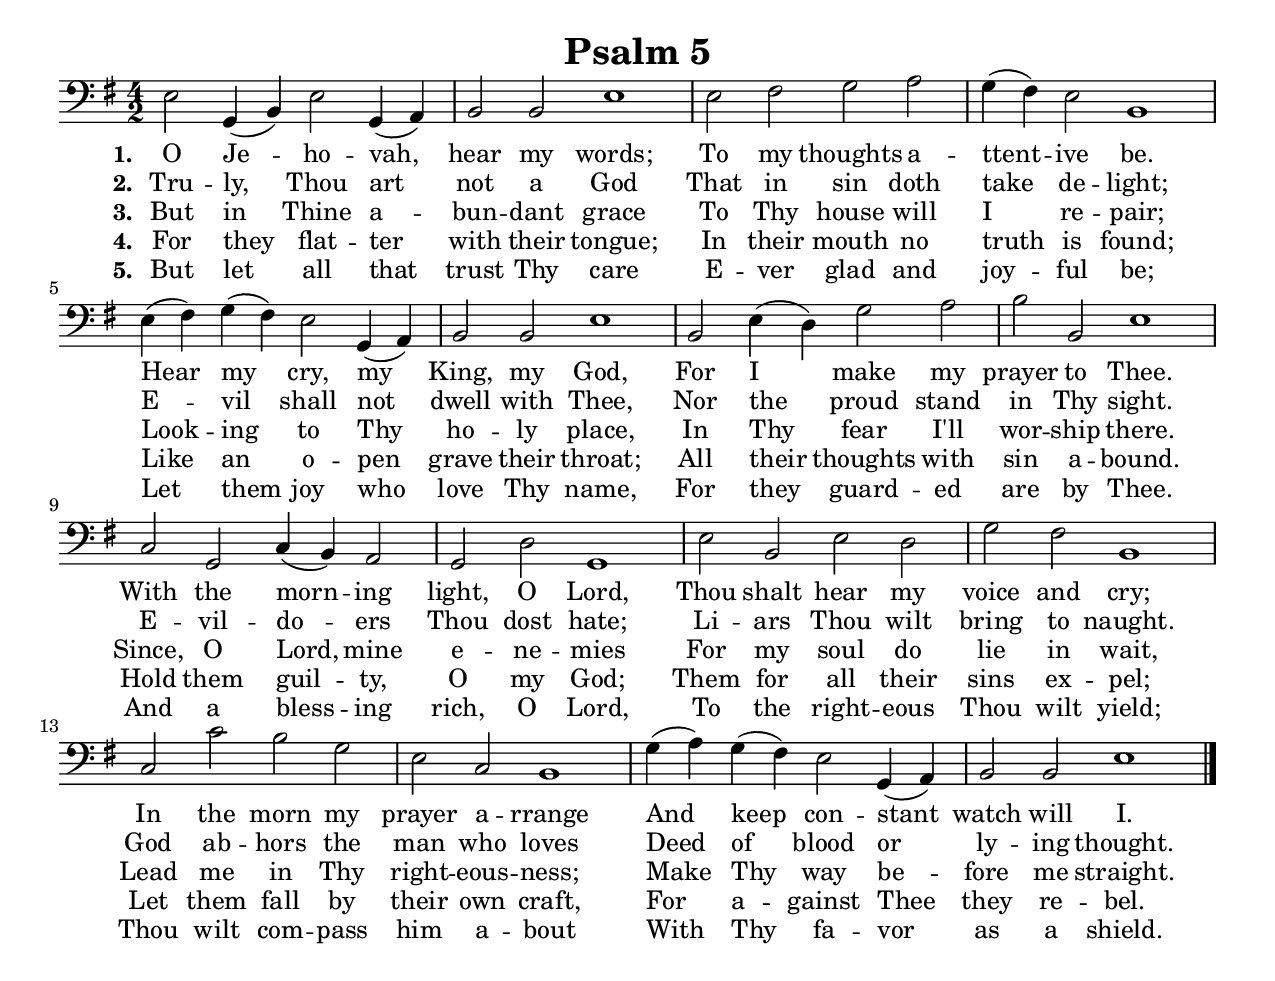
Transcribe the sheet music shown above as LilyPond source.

\version "2.14.2"
\language "english"
\paper {
 #(set-paper-size "letter")
 indent = 0\cm
}

\header {
 title = \markup \center-column { "Psalm 5" }
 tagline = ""
}

\pointAndClickOff 

<<
 {
  \clef "bass"
  \key g \major
  \time 4/2

  e2 g,4( b,4) e2 g,4( a,4) | b,2 b,2 e1 | e2 fs2 g2 a2 | g4( fs4) e2 b,1 | \break
  e4( fs4) g4( fs4) e2 g,4( a,4) | b,2 b,2 e1 | b,2 e4( d4) g2 a2| b2 b,2 e1 | \break
  c2 g,2 c4( b,4) a,2 | g,2 d2 g,1 | e2 b,2 e2 d2 | g2 fs2 b,1 | \break
  c2 c'2 b2 g2 | e2 c2 b,1 | g4( a4) g4( fs4) e2 g,4( a,4) | b,2 b,2 e1 | 

  \bar "|."
 }


 \addlyrics {
 \set stanza = #"1. "
 O Je -- ho -- vah, hear my words;
 To my thoughts a -- ttent -- ive be.
 Hear my cry, my King, my God,
 For I make my prayer to Thee.
 With the morn -- ing light, O Lord,
 Thou shalt hear my voice and cry;
 In the morn my prayer a -- rrange
 And keep con -- stant watch will I.
}

\addlyrics {
 \set stanza = #"2. "
 Tru -- ly, Thou art not a God
 That in sin doth take de -- light;
 E -- vil shall not dwell with Thee,
 Nor the proud stand in Thy sight.
 E -- vil -- do -- ers Thou dost hate;
 Li -- ars Thou wilt bring to naught.
 God ab -- hors the man who loves
 Deed of blood or ly -- ing thought.
}

\addlyrics {
 \set stanza = #"3. "
 But in Thine a -- bun -- dant grace
 To Thy house will I re -- pair;
 Look -- ing to Thy ho -- ly place,
 In Thy fear I'll wor -- ship there.
 Since, O Lord, mine e -- ne -- mies
 For my soul do lie in wait,
 Lead me in Thy right -- eous -- ness;
 Make Thy way be -- fore me straight.
}

\addlyrics {
 \set stanza = #"4. "
 For they flat -- ter with their tongue;
 In their mouth no truth is found;
 Like an o -- pen grave their throat;
 All their thoughts with sin a -- bound.
 Hold them guil -- ty, O my God;
 Them for all their sins ex -- pel;
 Let them fall by their own craft,
 For a -- gainst Thee they re -- bel.
}

\addlyrics {
 \set stanza = #"5. "
 But let all that trust Thy care
 E -- ver glad and joy -- ful be;
 Let them joy who love Thy name,
 For they guard -- ed are by Thee.
 And a bless -- ing rich, O Lord,
 To the right -- eous Thou wilt yield;
 Thou wilt com -- pass him a -- bout
 With Thy fa -- vor as a shield.
}

>>
